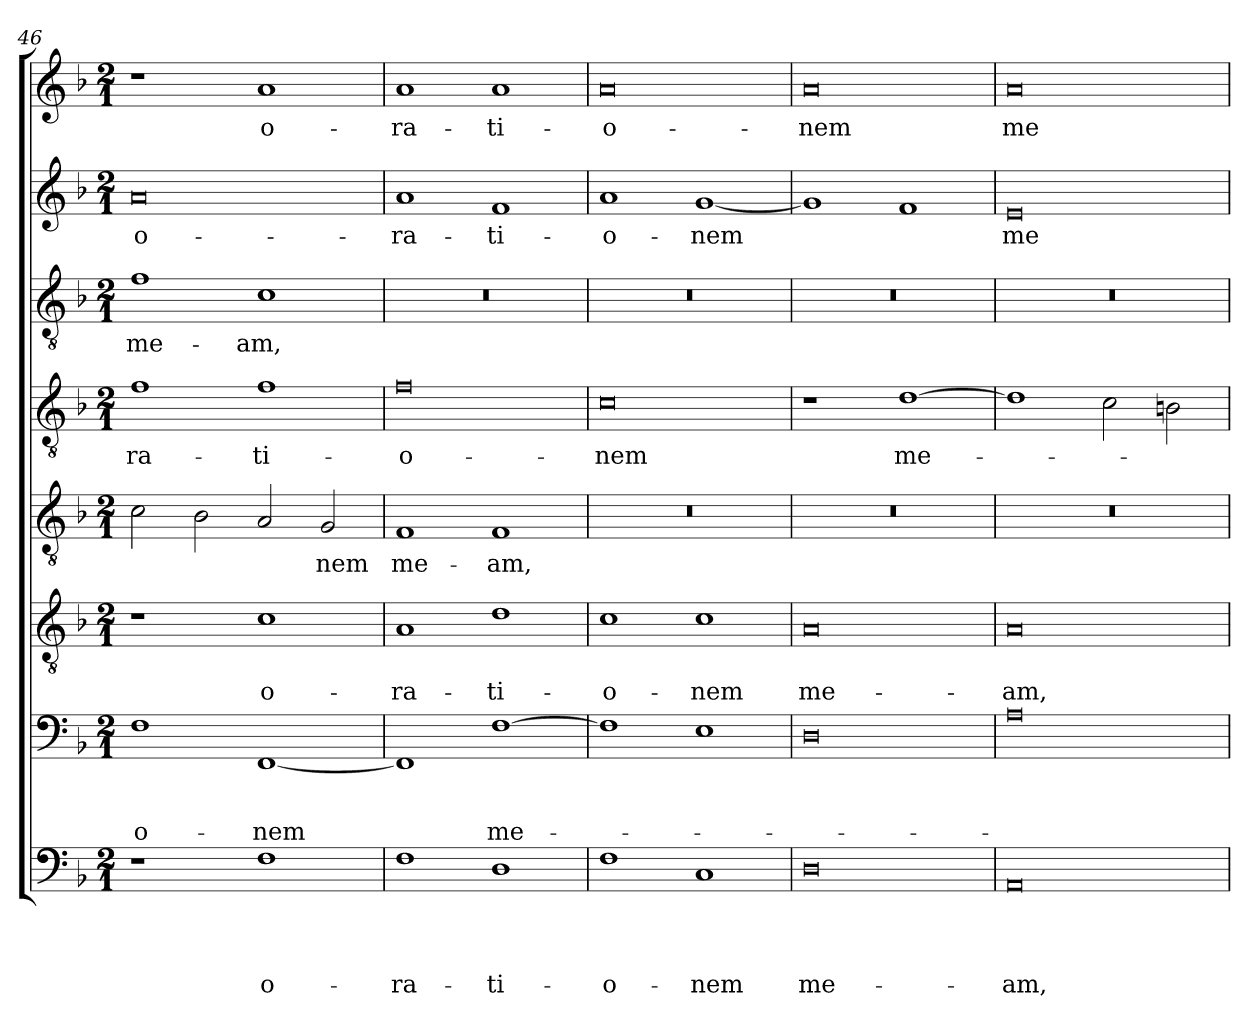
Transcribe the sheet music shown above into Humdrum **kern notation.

**kern	**text	**text	**text	**text	**kern	**text	**text	**text	**kern	**text	**text	**kern	**text	**kern	**text	**kern	**text	**kern	**text	**kern	**text
*part8	*part8	*part8	*part8	*part8	*part7	*part7	*part7	*part7	*part6	*part6	*part6	*part5	*part5	*part4	*part4	*part3	*part3	*part2	*part2	*part1	*part1
*staff8	*staff8	*staff8	*staff8	*staff8	*staff7	*staff7	*staff7	*staff7	*staff6	*staff6	*staff6	*staff5	*staff5	*staff4	*staff4	*staff3	*staff3	*staff2	*staff2	*staff1	*staff1
*clefF4	*	*	*	*	*clefF4	*	*	*	*clefGv2	*	*	*clefGv2	*	*clefGv2	*	*clefGv2	*	*clefG2	*	*clefG2	*
*k[b-]	*	*	*	*	*k[b-]	*	*	*	*k[b-]	*	*	*k[b-]	*	*k[b-]	*	*k[b-]	*	*k[b-]	*	*k[b-]	*
*F:	*	*	*	*	*F:	*	*	*	*F:	*	*	*F:	*	*F:	*	*F:	*	*F:	*	*F:	*
*M2/1	*	*	*	*	*M2/1	*	*	*	*M2/1	*	*	*M2/1	*	*M2/1	*	*M2/1	*	*M2/1	*	*M2/1	*
=46	=46	=46	=46	=46	=46	=46	=46	=46	=46	=46	=46	=46	=46	=46	=46	=46	=46	=46	=46	=46	=46
!	!	!	!	!	!	!	!	!LO:LY:b	!	!	!	!	!	!	!LO:LY:b	!	!LO:LY:b	!	!LO:LY:b	!	!
1r	.	.	.	.	1F	.	.	-o-	1r	.	.	2c\	.	1f	-ra-	1f	me-	0a	o-	1r	.
.	.	.	.	.	.	.	.	.	.	.	.	2B-\	.	.	.	.	.	.	.	.	.
!	!	!	!	!LO:LY:b	!	!	!	!LO:LY:b	!	!	!LO:LY:b	!	!	!	!LO:LY:b	!	!LO:LY:b	!	!	!	!LO:LY:b
1F	.	.	.	o-	[1FF	.	.	-nem	1c	.	o-	2A/	.	1f	-ti-	1c	-am,	.	.	1a	o-
!	!	!	!	!	!	!	!	!	!	!	!	!	!LO:LY:b	!	!	!	!	!	!	!	!
.	.	.	.	.	.	.	.	.	.	.	.	2G/	-nem	.	.	.	.	.	.	.	.
=47	=47	=47	=47	=47	=47	=47	=47	=47	=47	=47	=47	=47	=47	=47	=47	=47	=47	=47	=47	=47	=47
!	!	!	!	!LO:LY:b	!	!	!	!	!	!	!LO:LY:b	!	!LO:LY:b	!	!LO:LY:b	!	!	!	!LO:LY:b	!	!LO:LY:b
1F	.	.	.	-ra-	1FF]	.	.	.	1A	.	-ra-	1F	me-	0f	-o-	0r	.	1a	-ra-	1a	-ra-
!	!	!	!	!LO:LY:b	!	!	!	!LO:LY:b	!	!	!LO:LY:b	!	!LO:LY:b	!	!	!	!	!	!LO:LY:b	!	!LO:LY:b
1D	.	.	.	-ti-	[1F	.	.	me-	1d	.	-ti-	1F	-am,	.	.	.	.	1f	-ti-	1a	-ti-
=48	=48	=48	=48	=48	=48	=48	=48	=48	=48	=48	=48	=48	=48	=48	=48	=48	=48	=48	=48	=48	=48
!	!	!	!	!LO:LY:b	!	!	!	!	!	!	!LO:LY:b	!	!	!	!LO:LY:b	!	!	!	!LO:LY:b	!	!LO:LY:b
1F	.	.	.	-o-	1F]	.	.	.	1c	.	-o-	0r	.	0c	-nem	0r	.	1a	-o-	0a	-o-
!	!	!	!	!LO:LY:b	!	!	!	!	!	!	!LO:LY:b	!	!	!	!	!	!	!	!LO:LY:b	!	!
1C	.	.	.	-nem	1E	.	.	.	1c	.	-nem	.	.	.	.	.	.	[1g	-nem	.	.
!!LO:PB:g=z
=49	=49	=49	=49	=49	=49	=49	=49	=49	=49	=49	=49	=49	=49	=49	=49	=49	=49	=49	=49	=49	=49
!	!	!	!	!LO:LY:b	!	!	!	!	!	!	!LO:LY:b	!	!	!	!	!	!	!	!	!	!LO:LY:b
0D	.	.	.	me-	0D	.	.	.	0A	.	me-	0r	.	1r	.	0r	.	1g]	.	0a	-nem
!	!	!	!	!	!	!	!	!	!	!	!	!	!	!	!LO:LY:b	!	!	!	!	!	!
.	.	.	.	.	.	.	.	.	.	.	.	.	.	[1d	me-	.	.	1f	.	.	.
=50	=50	=50	=50	=50	=50	=50	=50	=50	=50	=50	=50	=50	=50	=50	=50	=50	=50	=50	=50	=50	=50
!	!	!	!	!LO:LY:b	!	!	!	!	!	!	!LO:LY:b	!	!	!	!	!	!	!	!LO:LY:b	!	!LO:LY:b
0AA	.	.	.	-am,	0A	.	.	.	0A	.	-am,	0r	.	1d]	.	0r	.	0e	me-	0a	me-
.	.	.	.	.	.	.	.	.	.	.	.	.	.	2c\	.	.	.	.	.	.	.
.	.	.	.	.	.	.	.	.	.	.	.	.	.	2Bn\	.	.	.	.	.	.	.
=	=	=	=	=	=	=	=	=	=	=	=	=	=	=	=	=	=	=	=	=	=
*-	*-	*-	*-	*-	*-	*-	*-	*-	*-	*-	*-	*-	*-	*-	*-	*-	*-	*-	*-	*-	*-
